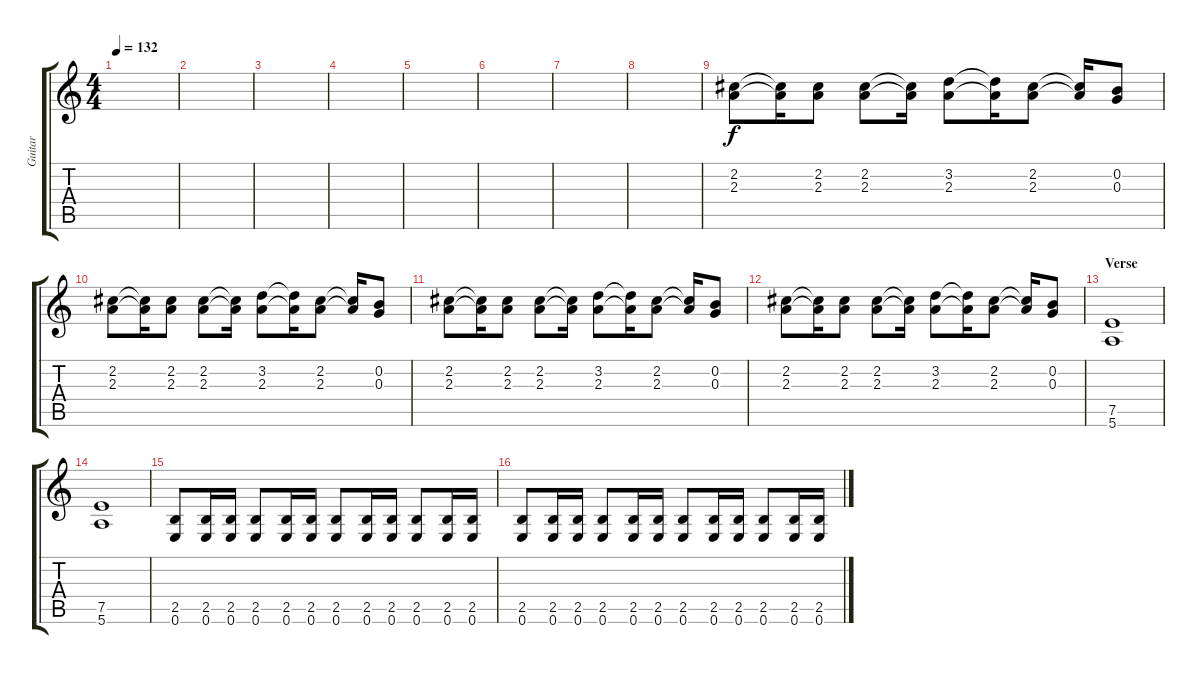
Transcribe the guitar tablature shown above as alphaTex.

\track ("Guitar" "Guitar") {instrument distortionguitar}
\staff {score tabs}
\tuning (E4 B3 G3 D3 A2 E2) {hide}
\ts (4 4)
\tempo 132
\clef g2
\ks c
|
|
|
|
|
|
|
|
(2.2 2.3).8 (2.2{t} 2.3{t}).16 (2.2 2.3).8 (2.2 2.3).8 (2.2{t} 2.3{t}).16 (3.2 2.3).8 (3.2{t} 2.3{t}).16 (2.2 2.3).8 (2.2{t} 2.3{t}).16 (0.2 0.3).8 |
(2.2 2.3).8 (2.2{t} 2.3{t}).16 (2.2 2.3).8 (2.2 2.3).8 (2.2{t} 2.3{t}).16 (3.2 2.3).8 (3.2{t} 2.3{t}).16 (2.2 2.3).8 (2.2{t} 2.3{t}).16 (0.2 0.3).8 |
(2.2 2.3).8 (2.2{t} 2.3{t}).16 (2.2 2.3).8 (2.2 2.3).8 (2.2{t} 2.3{t}).16 (3.2 2.3).8 (3.2{t} 2.3{t}).16 (2.2 2.3).8 (2.2{t} 2.3{t}).16 (0.2 0.3).8 |
(2.2 2.3).8 (2.2{t} 2.3{t}).16 (2.2 2.3).8 (2.2 2.3).8 (2.2{t} 2.3{t}).16 (3.2 2.3).8 (3.2{t} 2.3{t}).16 (2.2 2.3).8 (2.2{t} 2.3{t}).16 (0.2 0.3).8 |
\section ("" "Verse")
(7.5 5.6).1 |
(7.5 5.6).1 |
(2.5 0.6).8 (2.5 0.6).16 (2.5 0.6).16 (2.5 0.6).8 (2.5 0.6).16 (2.5 0.6).16 (2.5 0.6).8 (2.5 0.6).16 (2.5 0.6).16 (2.5 0.6).8 (2.5 0.6).16 (2.5 0.6).16 |
(2.5 0.6).8 (2.5 0.6).16 (2.5 0.6).16 (2.5 0.6).8 (2.5 0.6).16 (2.5 0.6).16 (2.5 0.6).8 (2.5 0.6).16 (2.5 0.6).16 (2.5 0.6).8 (2.5 0.6).16 (2.5 0.6).16
